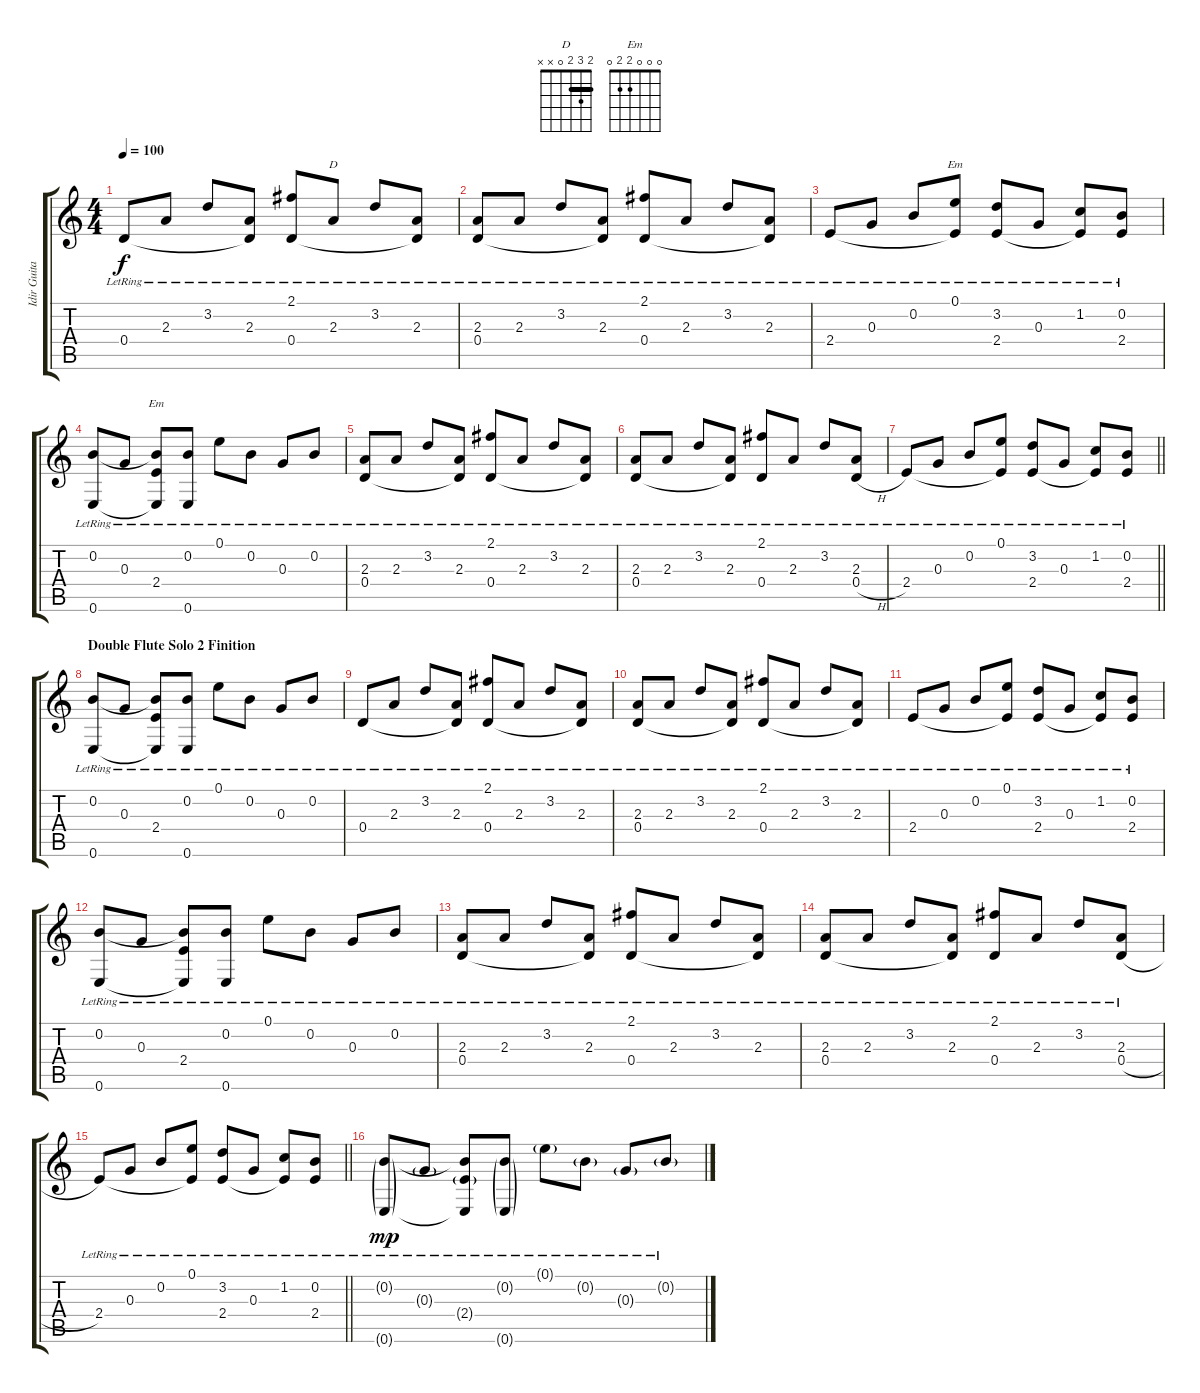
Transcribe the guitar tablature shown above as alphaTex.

\track ("Idir Guitar" "Idir Guita") {instrument acousticguitarsteel}
\staff {score tabs}
\tuning (E4 B3 G3 D3 A2 E2) {hide}
\chord ("D" 2 3 2 0 x x) {barre 2}
\chord ("Em" 0 0 0 2 x x)
\chord ("Em" 0 0 0 2 2 0)
\ts (4 4)
\tempo 100
\clef g2
\ks c
0.4{lr}.8{dy f} 2.3{lr}.8 3.2{lr}.8 (2.3{lr} 0.4{t}).8 (2.1{lr} 0.4).8 2.3{lr}.8{ch "D"} 3.2{lr}.8 (2.3{lr} 0.4{t}).8 |
(2.3{lr} 0.4{lr}).8 2.3{lr}.8 3.2{lr}.8 (2.3{lr} 0.4{t}).8 (2.1{lr} 0.4{lr}).8 2.3{lr}.8 3.2{lr}.8 (2.3{lr} 0.4{t}).8 |
2.4{lr}.8 0.3{lr}.8 0.2{lr}.8 (0.1{lr} 2.4{t}).8{ch "Em"} (3.2{lr} 2.4{lr}).8 0.3{lr}.8 (1.2{lr} 2.4{t}).8 (0.2{lr} 2.4{lr}).8 |
(0.2{lr} 0.6{lr}).8 0.3{lr}.8 (0.2{t} 2.4{lr} 0.6{t}).8{ch "Em"} (0.2{lr} 0.6{lr}).8 0.1{lr}.8 0.2{lr}.8 0.3{lr}.8 0.2{lr}.8 |
(2.3{lr} 0.4{lr}).8 2.3{lr}.8 3.2{lr}.8 (2.3{lr} 0.4{t}).8 (2.1{lr} 0.4{lr}).8 2.3{lr}.8 3.2{lr}.8 (2.3{lr} 0.4{t}).8 |
(2.3{lr} 0.4{lr}).8 2.3{lr}.8 3.2{lr}.8 (2.3{lr} 0.4{t}).8 (2.1{lr} 0.4{lr}).8 2.3{lr}.8 3.2{lr}.8 (2.3 0.4{h lr}).8 |
\barLineRight lightlight
2.4{lr}.8 0.3{lr}.8 0.2{lr}.8 (0.1{lr} 2.4{t}).8 (3.2{lr} 2.4{lr}).8 0.3{lr}.8 (1.2{lr} 2.4{t}).8 (0.2{lr} 2.4{lr}).8 |
\section ("" "Double Flute Solo 2 Finition ")
(0.2{lr} 0.6{lr}).8 0.3{lr}.8 (0.2{t} 2.4{lr} 0.6{t}).8 (0.2{lr} 0.6{lr}).8 0.1{lr}.8 0.2{lr}.8 0.3{lr}.8 0.2{lr}.8 |
0.4{lr}.8 2.3{lr}.8 3.2{lr}.8 (2.3{lr} 0.4{t}).8 (2.1{lr} 0.4).8 2.3{lr}.8 3.2{lr}.8 (2.3{lr} 0.4{t}).8 |
(2.3{lr} 0.4{lr}).8 2.3{lr}.8 3.2{lr}.8 (2.3{lr} 0.4{t}).8 (2.1{lr} 0.4{lr}).8 2.3{lr}.8 3.2{lr}.8 (2.3{lr} 0.4{t}).8 |
2.4{lr}.8 0.3{lr}.8 0.2{lr}.8 (0.1{lr} 2.4{t}).8 (3.2{lr} 2.4{lr}).8 0.3{lr}.8 (1.2{lr} 2.4{t}).8 (0.2{lr} 2.4{lr}).8 |
(0.2{lr} 0.6{lr}).8 0.3{lr}.8 (0.2{t} 2.4{lr} 0.6{t}).8 (0.2{lr} 0.6{lr}).8 0.1{lr}.8 0.2{lr}.8 0.3{lr}.8 0.2{lr}.8 |
(2.3{lr} 0.4{lr}).8 2.3{lr}.8 3.2{lr}.8 (2.3{lr} 0.4{t}).8 (2.1{lr} 0.4{lr}).8 2.3{lr}.8 3.2{lr}.8 (2.3{lr} 0.4{t}).8 |
(2.3{lr} 0.4{lr}).8 2.3{lr}.8 3.2{lr}.8 (2.3{lr} 0.4{t}).8 (2.1{lr} 0.4{lr}).8 2.3{lr}.8 3.2{lr}.8 (2.3 0.4{h lr}).8 |
\barLineRight lightlight
2.4{lr}.8 0.3{lr}.8 0.2{lr}.8 (0.1{lr} 2.4{t}).8 (3.2{lr} 2.4{lr}).8 0.3{lr}.8 (1.2{lr} 2.4{t}).8 (0.2{lr} 2.4{lr}).8 |
(0.2{g lr} 0.6{g lr}).8{dy mp} 0.3{g lr}.8 (0.2{t} 2.4{g lr} 0.6{t}).8 (0.2{g lr} 0.6{g lr}).8 0.1{g lr}.8 0.2{g lr}.8 0.3{g lr}.8 0.2{g lr}.8
